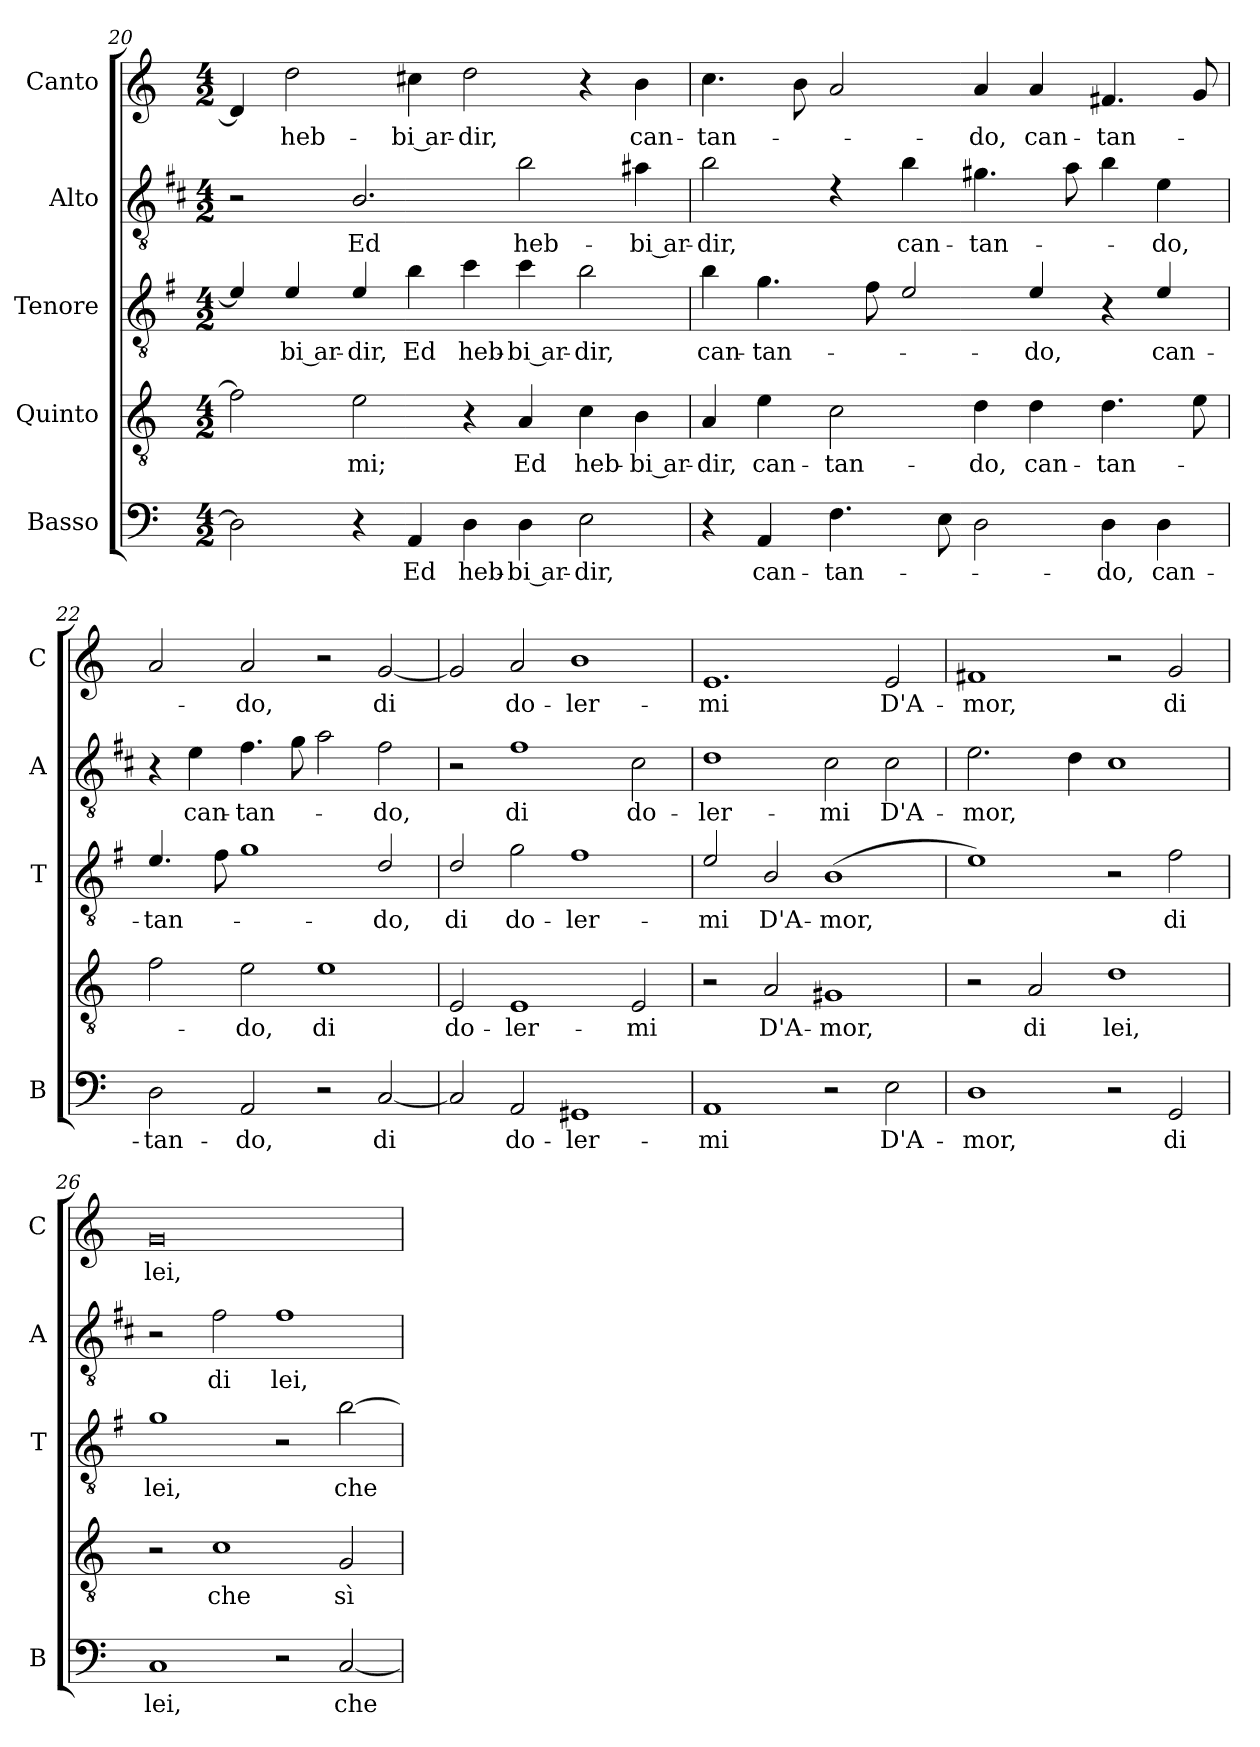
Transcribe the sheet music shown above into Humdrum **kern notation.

**kern	**text	**kern	**text	**kern	**text	**kern	**text	**kern	**text
*part5	*part5	*part4	*part4	*part3	*part3	*part2	*part2	*part1	*part1
*staff5	*staff5	*staff4	*staff4	*staff3	*staff3	*staff2	*staff2	*staff1	*staff1
*I"Basso	*	*I"Quinto	*	*I"Tenore	*	*I"Alto	*	*I"Canto	*
*I'B	*	*	*	*I'T	*	*I'A	*	*I'C	*
!!LO:PB:g=z
*clefF4	*	*clefGv2	*	*clefGv2	*	*clefGv2	*	*clefG2	*
*	*	*	*	*ITrd4c7	*	*ITrd1c2	*	*	*
*k[]	*	*k[]	*	*k[]	*	*k[]	*	*k[]	*
*C:	*	*C:	*	*C:	*	*C:	*	*C:	*
*M4/2	*	*M4/2	*	*M4/2	*	*M4/2	*	*M4/2	*
=20	=20	=20	=20	=20	=20	=20	=20	=20	=20
2D\]	.	2f\]	.	4A/]	.	2r	.	4d/]	.
!	!	!	!	!	!LO:LY:b	!	!	!	!LO:LY:b
.	.	.	.	4A/	-bi ar-	.	.	2dd\	heb-
!	!	!	!LO:LY:b	!	!LO:LY:b	!	!LO:LY:b	!	!
4r	.	2e\	-mi;	4A/	-dir,	2.A/	Ed	.	.
!	!LO:LY:b	!	!	!	!LO:LY:b	!	!	!	!LO:LY:b
4AA/	Ed	.	.	4e\	Ed	.	.	4cc#X\	-bi ar-
!	!LO:LY:b	!	!	!	!LO:LY:b	!	!	!	!LO:LY:b
4D\	heb-	4r	.	4f\	heb-	.	.	2dd\	-dir,
!	!LO:LY:b	!	!LO:LY:b	!	!LO:LY:b	!	!LO:LY:b	!	!
4D\	-bi ar-	4A/	Ed	4f\	-bi ar-	2a\	heb-	.	.
!	!LO:LY:b	!	!LO:LY:b	!	!LO:LY:b	!	!	!	!
2E\	-dir,	4c\	heb-	2e\	-dir,	.	.	4r	.
!	!	!	!LO:LY:b	!	!	!	!LO:LY:b	!	!LO:LY:b
.	.	4B\	-bi ar-	.	.	4g#X\	-bi ar-	4b\	can-
=21	=21	=21	=21	=21	=21	=21	=21	=21	=21
!	!	!	!LO:LY:b	!	!LO:LY:b	!	!LO:LY:b	!	!LO:LY:b
4r	.	4A/	-dir,	4e\	can-	2a\	-dir,	4.cc\	-tan-
!	!LO:LY:b	!	!LO:LY:b	!	!LO:LY:b	!	!	!	!
4AA/	can-	4e\	can-	4.c\	-tan-	.	.	.	.
.	.	.	.	.	.	.	.	8b\	.
!	!LO:LY:b	!	!LO:LY:b	!	!	!	!	!	!
4.F\	-tan-	2c\	-tan-	.	.	4rc	.	2a/	.
.	.	.	.	8B\	.	.	.	.	.
!	!	!	!	!	!	!	!LO:LY:b	!	!
.	.	.	.	2A/	.	4a\	can-	.	.
8E\	.	.	.	.	.	.	.	.	.
!	!	!	!LO:LY:b	!	!	!	!LO:LY:b	!	!LO:LY:b
2D\	.	4d\	-do,	.	.	4.f#X\	-tan-	4a/	-do,
!	!	!	!LO:LY:b	!	!LO:LY:b	!	!	!	!LO:LY:b
.	.	4d\	can-	4A/	-do,	.	.	4a/	can-
.	.	.	.	.	.	8g\	.	.	.
!	!LO:LY:b	!	!LO:LY:b	!	!	!	!	!	!LO:LY:b
4D\	-do,	4.d\	-tan-	4r	.	4a\	.	4.f#X/	-tan-
!	!LO:LY:b	!	!	!	!LO:LY:b	!	!LO:LY:b	!	!
4D\	can-	.	.	4A/	can-	4d\	-do,	.	.
.	.	8e\	.	.	.	.	.	8g/	.
=22	=22	=22	=22	=22	=22	=22	=22	=22	=22
!	!LO:LY:b	!	!	!	!LO:LY:b	!	!	!	!
2D\	-tan-	2f\	.	4.A/	-tan-	4r	.	2a/	.
!	!	!	!	!	!	!	!LO:LY:b	!	!
.	.	.	.	.	.	4d\	can-	.	.
.	.	.	.	8B\	.	.	.	.	.
!	!LO:LY:b	!	!LO:LY:b	!	!	!	!LO:LY:b	!	!LO:LY:b
2AA/	-do,	2e\	-do,	1c	.	4.e\	-tan-	2a/	-do,
.	.	.	.	.	.	8f\	.	.	.
!	!	!	!LO:LY:b	!	!	!	!	!	!
2r	.	1e	di	.	.	2g\	.	2r	.
!	!LO:LY:b	!	!	!	!LO:LY:b	!	!LO:LY:b	!	!LO:LY:b
[2C/	di	.	.	2G/	-do,	2e\	-do,	[2g/	di
!!LO:LB:g=z
=23	=23	=23	=23	=23	=23	=23	=23	=23	=23
!	!	!	!LO:LY:b	!	!LO:LY:b	!	!	!	!
2C/]	.	2E/	do-	2G/	di	2r	.	2g/]	.
!	!LO:LY:b	!	!LO:LY:b	!	!LO:LY:b	!	!LO:LY:b	!	!LO:LY:b
2AA/	do-	1E	-ler-	2c\	do-	1e	di	2a/	do-
!	!LO:LY:b	!	!	!	!LO:LY:b	!	!	!	!LO:LY:b
1GG#X	-ler-	.	.	1B	-ler-	.	.	1b	-ler-
!	!	!	!LO:LY:b	!	!	!	!LO:LY:b	!	!
.	.	2E/	-mi	.	.	2B\	do-	.	.
=24	=24	=24	=24	=24	=24	=24	=24	=24	=24
!	!LO:LY:b	!	!	!	!LO:LY:b	!	!LO:LY:b	!	!LO:LY:b
1AA	-mi	2r	.	2A/	-mi	1c	-ler-	1.e	-mi
!	!	!	!LO:LY:b	!	!LO:LY:b	!	!	!	!
.	.	2A/	D'A-	2E/	D'A-	.	.	.	.
!	!	!	!LO:LY:b	!	!LO:LY:b	!	!LO:LY:b	!	!
2r	.	1G#X	-mor,	(<1E	-mor,	2B\	-mi	.	.
!	!LO:LY:b	!	!	!	!	!	!LO:LY:b	!	!LO:LY:b
2E\	D'A-	.	.	.	.	2B\	D'A-	2e/	D'A-
=25	=25	=25	=25	=25	=25	=25	=25	=25	=25
!	!LO:LY:b	!	!	!	!	!	!LO:LY:b	!	!LO:LY:b
1D	-mor,	2r	.	1A)	.	2.d\	-mor,	1f#X	-mor,
!	!	!	!LO:LY:b	!	!	!	!	!	!
.	.	2A/	di	.	.	.	.	.	.
.	.	.	.	.	.	4c\	.	.	.
!	!	!	!LO:LY:b	!	!	!	!	!	!
2r	.	1d	lei,	2r	.	1B	.	2r	.
!	!LO:LY:b	!	!	!	!LO:LY:b	!	!	!	!LO:LY:b
2GG/	di	.	.	2B\	di	.	.	2g/	di
=26	=26	=26	=26	=26	=26	=26	=26	=26	=26
!	!LO:LY:b	!	!	!	!LO:LY:b	!	!	!	!LO:LY:b
1C	lei,	2r	.	1c	lei,	2r	.	0g	lei,
!	!	!	!LO:LY:b	!	!	!	!LO:LY:b	!	!
.	.	1c	che	.	.	2e\	di	.	.
!	!	!	!	!	!	!	!LO:LY:b	!	!
2r	.	.	.	2r	.	1e	lei,	.	.
!	!LO:LY:b	!	!LO:LY:b	!	!LO:LY:b	!	!	!	!
[2C/	che	2G/	sì	[2e\	che	.	.	.	.
=	=	=	=	=	=	=	=	=	=
*-	*-	*-	*-	*-	*-	*-	*-	*-	*-
